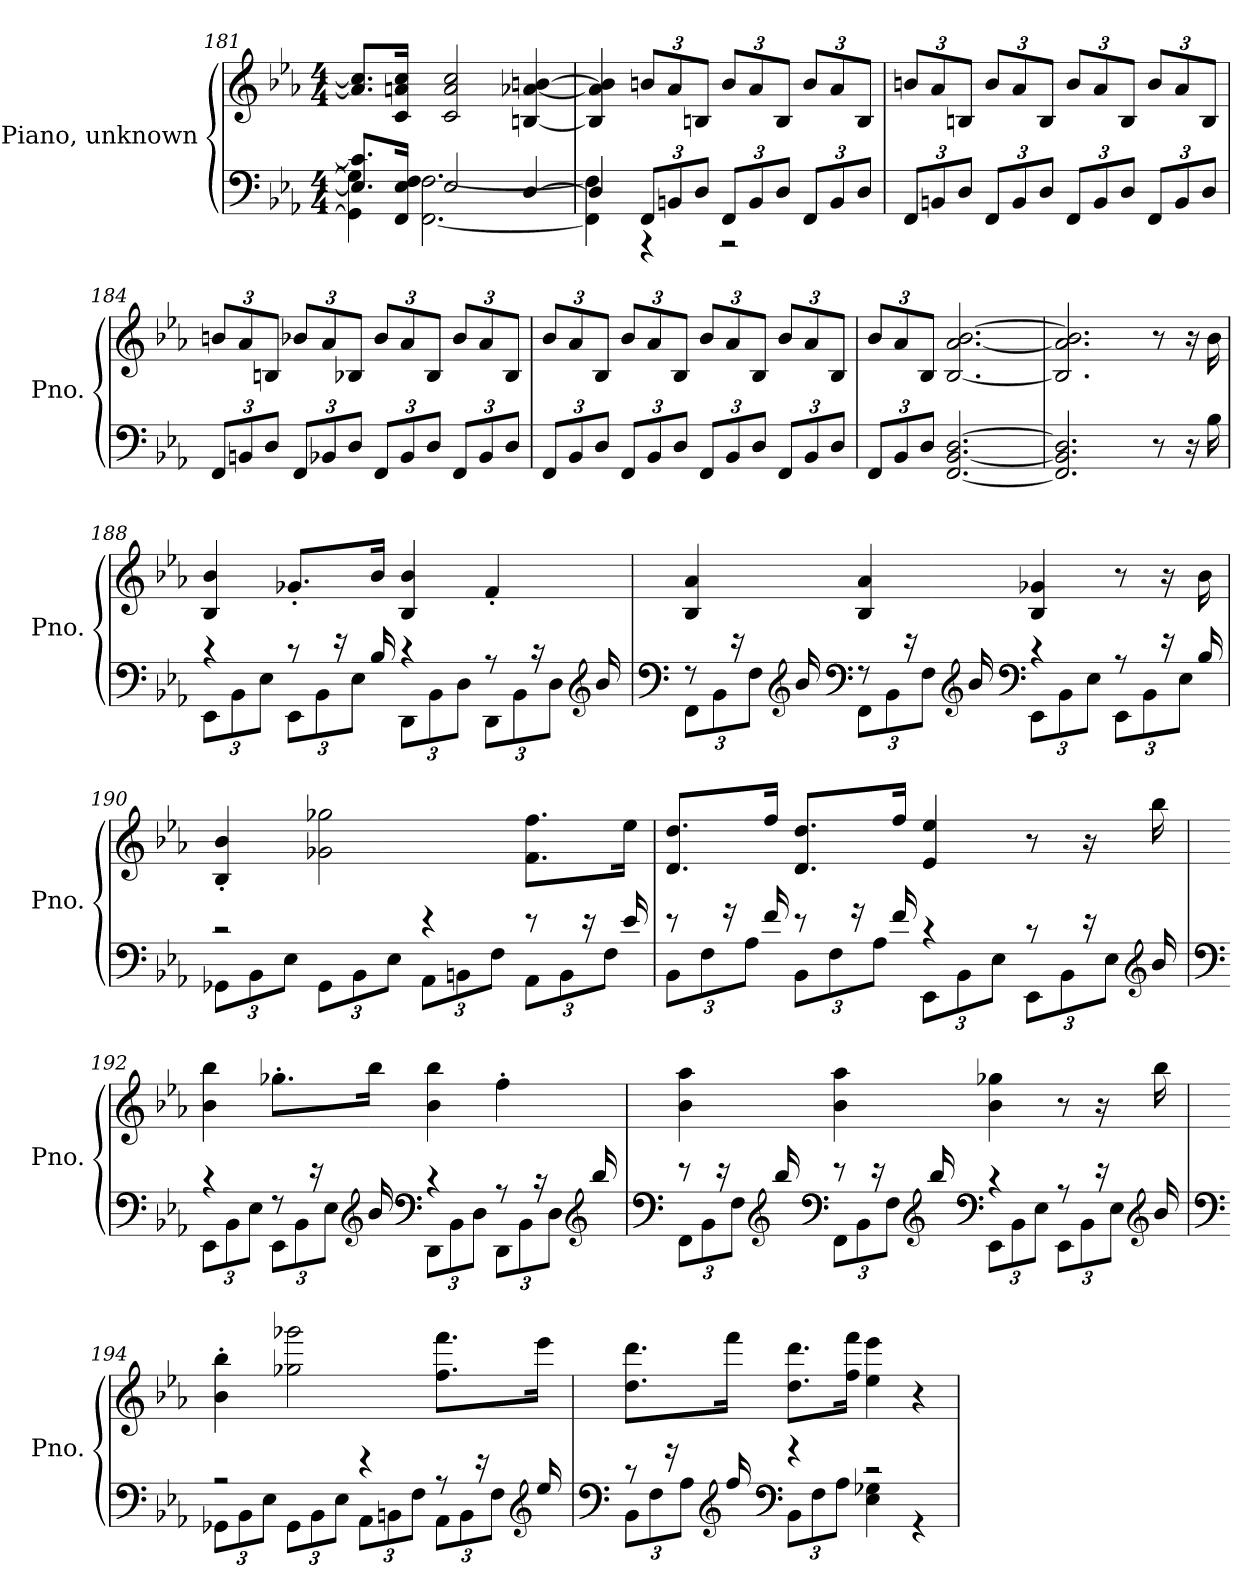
**kern	**kern
*part1	*part1
*staff2	*staff1
*I"Piano, unknown	*
*I'Pno.	*
*clefF4	*clefG2
*k[b-e-a-]	*k[b-e-a-]
*M4/4	*M4/4
=181	=181
*^	*
8.E-/] 8.c/]L	4GG-\] 4G-\]	8.a/] 8.cc/]L
16FF/ 16E-/ 16F/Jk	.	16c/ 16an/ 16cc/Jk
2E-/	[2.FF\ [2.F\	2c/ 2a/ 2cc/
[4D/	.	[4Bn/ [4a-X/ [4bn/
!!LO:LB:g=z
=182	=182	=182
4D/]	4FF\] 4F\]	4B/] 4a-/] 4b/]
*Xbrackettup	*	*Xbrackettup
12FF/L	4r	12bn/L
12BBn/	.	12a-/
12D/J	.	12Bn/J
12FF/L	2r	12b/L
12BB/	.	12a-/
12D/J	.	12B/J
12FF/L	.	12b/L
12BB/	.	12a-/
12D/J	.	12B/J
*v	*v	*
=183	=183
12FF/L	12bn/L
12BBn/	12a-/
12D/J	12Bn/J
12FF/L	12b/L
12BB/	12a-/
12D/J	12B/J
12FF/L	12b/L
12BB/	12a-/
12D/J	12B/J
12FF/L	12b/L
12BB/	12a-/
12D/J	12B/J
=184	=184
12FF/L	12bn/L
12BBn/	12a-/
12D/J	12Bn/J
12FF/L	12b-X/L
12BB-X/	12a-/
12D/J	12B-X/J
12FF/L	12b-/L
12BB-/	12a-/
12D/J	12B-/J
12FF/L	12b-/L
12BB-/	12a-/
12D/J	12B-/J
!!LO:LB:g=z
=185	=185
12FF/L	12b-/L
12BB-/	12a-/
12D/J	12B-/J
12FF/L	12b-/L
12BB-/	12a-/
12D/J	12B-/J
12FF/L	12b-/L
12BB-/	12a-/
12D/J	12B-/J
12FF/L	12b-/L
12BB-/	12a-/
12D/J	12B-/J
=186	=186
12FF/L	12b-/L
12BB-/	12a-/
12D/J	12B-/J
[2.FF/ [2.BB-/ [2.D/	[2.B-/ [2.a-/ [2.b-/
=187	=187
2.FF/] 2.BB-/] 2.D/]	2.B-/] 2.a-/] 2.b-/]
8r	8r
16r	16r
16B-\	16b-\
=188	=188
*^	*
4r	12EE-\L	4B-/ 4b-/
.	12BB-\	.
.	12E-\J	.
8r	12EE-\L	8.g-X'/L
.	12BB-\	.
16r	.	.
.	12E-\J	.
16B-/	.	16b-/Jk
4r	12DD\L	4B-/ 4b-/
.	12BB-\	.
.	12D\J	.
8r	12DD\L	4f'/
.	12BB-\	.
16r	.	.
.	12D\J	.
*clefG2	*	*
16b-/	.	.
!!LO:LB:g=z
=189	=189	=189
*clefF4	*	*
8r	12FF\L	4B-/ 4a-/
.	12BB-\	.
16r	.	.
.	12F\J	.
*clefG2	*	*
16b-/	.	.
*clefF4	*	*
8r	12FF\L	4B-/ 4a-/
.	12BB-\	.
16r	.	.
.	12F\J	.
*clefG2	*	*
16b-/	.	.
*clefF4	*	*
4r	12EE-\L	4B-/ 4g-X/
.	12BB-\	.
.	12E-\J	.
8r	12EE-\L	8r
.	12BB-\	.
16r	.	16r
.	12E-\J	.
16B-/	.	16b-\
=190	=190	=190
2r	12GG-X\L	4B-/' 4b-/'
.	12BB-\	.
.	12E-\J	.
.	12GG-\L	2g-X\ 2gg-X\
.	12BB-\	.
.	12E-\J	.
4r	12AA-\L	.
.	12BBn\	.
.	12F\J	.
8r	12AA-\L	8.f\ 8.ff\L
.	12BB\	.
16r	.	.
.	12F\J	.
16e-/	.	16ee-\Jk
!!LO:PB:g=z
=191	=191	=191
8r	12BB-\L	8.d/ 8.dd/L
.	12F\	.
16r	.	.
.	12A-\J	.
16f/	.	16ff/Jk
8r	12BB-\L	8.d/ 8.dd/L
.	12F\	.
16r	.	.
.	12A-\J	.
16f/	.	16ff/Jk
4r	12EE-\L	4e-/ 4ee-/
.	12BB-\	.
.	12E-\J	.
8r	12EE-\L	8r
.	12BB-\	.
16r	.	16r
.	12E-\J	.
*clefG2	*	*
16b-/	.	16bb-\
=192	=192	=192
*clefF4	*	*
4r	12EE-\L	4b-\ 4bb-\
.	12BB-\	.
.	12E-\J	.
8r	12EE-\L	8.gg-X'\L
.	12BB-\	.
16r	.	.
.	12E-\J	.
*clefG2	*	*
16b-/	.	16bb-\Jk
*clefF4	*	*
4r	12DD\L	4b-\ 4bb-\
.	12BB-\	.
.	12D\J	.
8r	12DD\L	4ff'\
.	12BB-\	.
16r	.	.
.	12D\J	.
*clefG2	*	*
16bb-/	.	.
!!LO:LB:g=z
=193	=193	=193
*clefF4	*	*
8r	12FF\L	4b-\ 4aa-\
.	12BB-\	.
16r	.	.
.	12F\J	.
*clefG2	*	*
16bb-/	.	.
*clefF4	*	*
8r	12FF\L	4b-\ 4aa-\
.	12BB-\	.
16r	.	.
.	12F\J	.
*clefG2	*	*
16bb-/	.	.
*clefF4	*	*
4r	12EE-\L	4b-\ 4gg-X\
.	12BB-\	.
.	12E-\J	.
8r	12EE-\L	8r
.	12BB-\	.
16r	.	16r
.	12E-\J	.
*clefG2	*	*
16b-/	.	16bb-\
!!LO:LB:g=z
=194	=194	=194
*clefF4	*	*
2r	12GG-X\L	4b-\' 4bb-\'
.	12BB-\	.
.	12E-\J	.
.	12GG-\L	2gg-X\ 2ggg-X\
.	12BB-\	.
.	12E-\J	.
4r	12AA-\L	.
.	12BBn\	.
.	12F\J	.
8r	12AA-\L	8.ff\ 8.fff\L
.	12BB\	.
16r	.	.
.	12F\J	.
*clefG2	*	*
16ee-/	.	16eee-\Jk
=195	=195	=195
*clefF4	*	*
8r	12BB-\L	8.dd\ 8.ddd\L
.	12F\	.
16r	.	.
.	12A-\J	.
*clefG2	*	*
16ff/	.	16fff\Jk
*clefF4	*	*
4r	12BB-\L	8.dd\ 8.ddd\L
.	12F\	.
.	12A-\J	.
.	.	16ff\ 16fff\Jk
2r	4E-\ 4G-X\	4ee-\ 4eee-\
.	4r	4r
*v	*v	*
=	=
*-	*-
